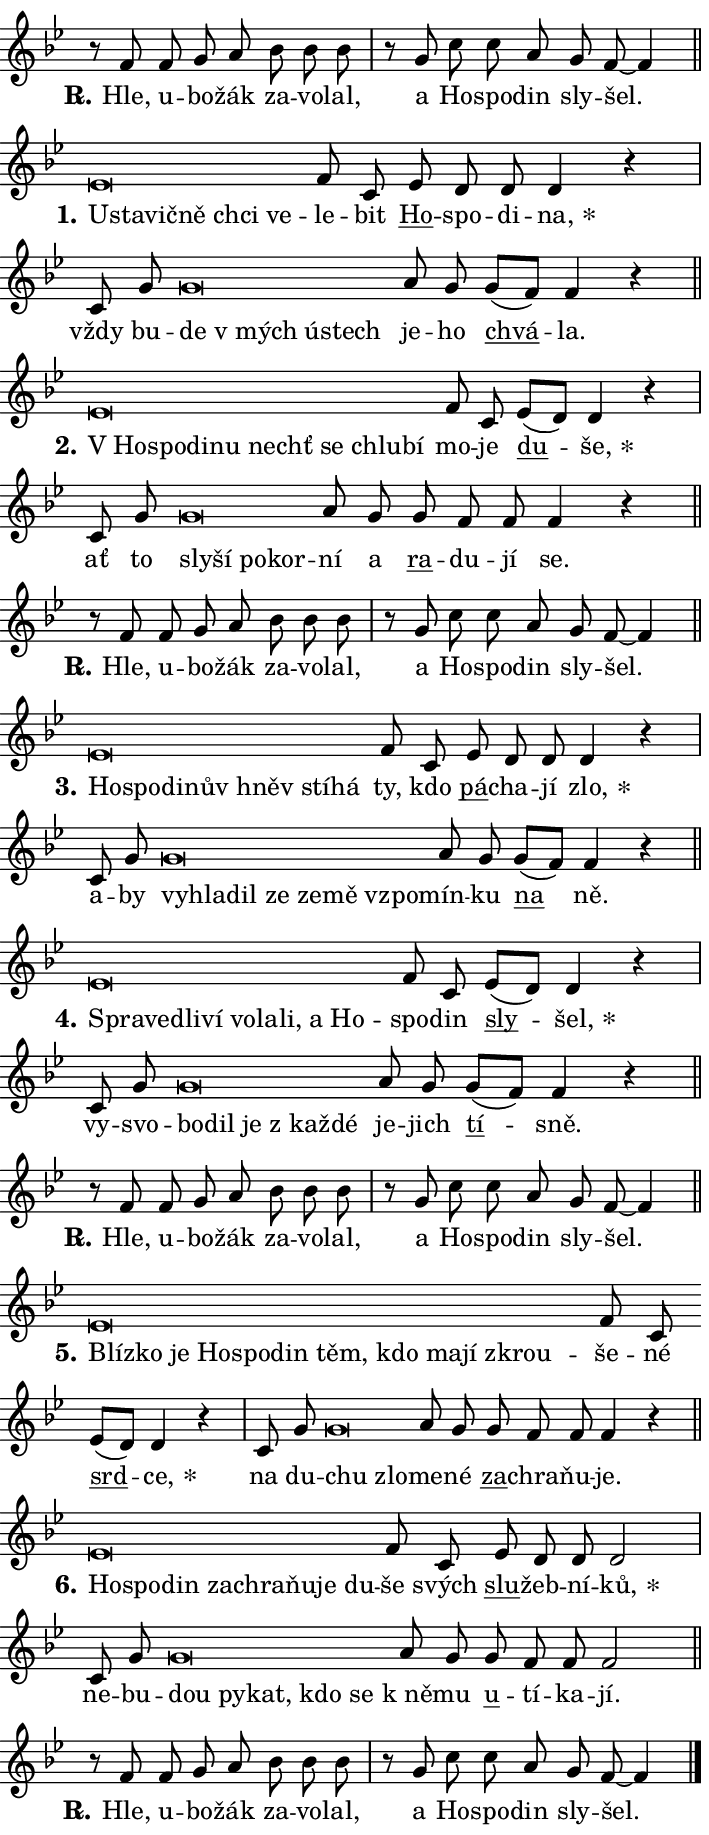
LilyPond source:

\version "2.24.0"
\header { tagline = "" }
\paper {
  indent = 0\cm
  top-margin = 0\cm
  right-margin = 0.13\cm % to fit lyric hyphens
  bottom-margin = 0\cm
  left-margin = 0\cm
  paper-width = 12\cm
  page-breaking = #ly:one-page-breaking
  system-system-spacing.basic-distance = #11
  score-system-spacing.basic-distance = #11
  ragged-last = ##f
}


%% Author: Thomas Morley
%% https://lists.gnu.org/archive/html/lilypond-user/2020-05/msg00002.html
#(define (line-position grob)
"Returns position of @var[grob} in current system:
   @code{'start}, if at first time-step
   @code{'end}, if at last time-step
   @code{'middle} otherwise
"
  (let* ((col (ly:item-get-column grob))
         (ln (ly:grob-object col 'left-neighbor))
         (rn (ly:grob-object col 'right-neighbor))
         (col-to-check-left (if (ly:grob? ln) ln col))
         (col-to-check-right (if (ly:grob? rn) rn col))
         (break-dir-left
           (and
             (ly:grob-property col-to-check-left 'non-musical #f)
             (ly:item-break-dir col-to-check-left)))
         (break-dir-right
           (and
             (ly:grob-property col-to-check-right 'non-musical #f)
             (ly:item-break-dir col-to-check-right))))
        (cond ((eqv? 1 break-dir-left) 'start)
              ((eqv? -1 break-dir-right) 'end)
              (else 'middle))))

#(define (tranparent-at-line-position vctor)
  (lambda (grob)
  "Relying on @code{line-position} select the relevant enry from @var{vctor}.
Used to determine transparency,"
    (case (line-position grob)
      ((end) (not (vector-ref vctor 0)))
      ((middle) (not (vector-ref vctor 1)))
      ((start) (not (vector-ref vctor 2))))))

noteHeadBreakVisibility =
#(define-music-function (break-visibility)(vector?)
"Makes @code{NoteHead}s transparent relying on @var{break-visibility}"
#{
  \override NoteHead.transparent =
    #(tranparent-at-line-position break-visibility)
#})

#(define delete-ledgers-for-transparent-note-heads
  (lambda (grob)
    "Reads whether a @code{NoteHead} is transparent.
If so this @code{NoteHead} is removed from @code{'note-heads} from
@var{grob}, which is supposed to be @code{LedgerLineSpanner}.
As a result ledgers are not printed for this @code{NoteHead}"
    (let* ((nhds-array (ly:grob-object grob 'note-heads))
           (nhds-list
             (if (ly:grob-array? nhds-array)
                 (ly:grob-array->list nhds-array)
                 '()))
           ;; Relies on the transparent-property being done before
           ;; Staff.LedgerLineSpanner.after-line-breaking is executed.
           ;; This is fragile ...
           (to-keep
             (remove
               (lambda (nhd)
                 (ly:grob-property nhd 'transparent #f))
               nhds-list)))
      ;; TODO find a better method to iterate over grob-arrays, similiar
      ;; to filter/remove etc for lists
      ;; For now rebuilt from scratch
      (set! (ly:grob-object grob 'note-heads)  '())
      (for-each
        (lambda (nhd)
          (ly:pointer-group-interface::add-grob grob 'note-heads nhd))
        to-keep))))

squashNotes = {
  \override NoteHead.X-extent = #'(-0.2 . 0.2)
  \override NoteHead.Y-extent = #'(-0.75 . 0)
  \override NoteHead.stencil =
    #(lambda (grob)
       (let ((pos (ly:grob-property grob 'staff-position)))
         (begin
           (if (< pos -7) (display "ERROR: Lower brevis then expected\n") (display ""))
           (if (<= pos -6) ly:text-interface::print ly:note-head::print))))
}
unSquashNotes = {
  \revert NoteHead.X-extent
  \revert NoteHead.Y-extent
  \revert NoteHead.stencil
}

hideNotes = \noteHeadBreakVisibility #begin-of-line-visible
unHideNotes = \noteHeadBreakVisibility #all-visible

% work-around for resetting accidentals
% https://lilypond.org/doc/v2.23/Documentation/notation/displaying-rhythms#unmetered-music
cadenzaMeasure = {
  \cadenzaOff
  \partial 1024 s1024
  \cadenzaOn
}

#(define-markup-command (accent layout props text) (markup?)
  "Underline accented syllable"
  (interpret-markup layout props
    #{\markup \override #'(offset . 4.3) \underline { #text }#}))

responsum = \markup \concat {
  "R" \hspace #-1.05 \path #0.1 #'((moveto 0 0.07) (lineto 0.9 0.8)) \hspace #0.05 "."
}

spaceSize = #0.6828661417322834 % exact space size for TeX Gyre Schola

\layout {
  \context {
    \Staff
    \remove "Time_signature_engraver"
    \override LedgerLineSpanner.after-line-breaking = #delete-ledgers-for-transparent-note-heads
  }
  \context {
    \Lyrics {
      \override LyricSpace.minimum-distance = \spaceSize
      \override LyricText.font-name = #"TeX Gyre Schola"
      \override LyricText.font-size = 1
      \override StanzaNumber.font-name = #"TeX Gyre Schola Bold"
      \override StanzaNumber.font-size = 1
    }
  }
  \context {
    \Score 
    \override NoteHead.text =
      #(lambda (grob) 
        (let ((pos (ly:grob-property grob 'staff-position)))
          #{\markup {
            \combine
              \halign #-0.55 \raise #(if (= pos -6) 0 0.5) \override #'(thickness . 2) \draw-line #'(3.2 . 0)
              \musicglyph "noteheads.sM1"
          }#}))
  }
}

% magnetic-lyrics.ily
%
%   written by
%     Jean Abou Samra <jean@abou-samra.fr>
%     Werner Lemberg <wl@gnu.org>
%
%   adapted by
%     Jiri Hon <jiri.hon@gmail.com>
%
% Version 2022-Apr-15

% https://www.mail-archive.com/lilypond-user@gnu.org/msg149350.html

#(define (Left_hyphen_pointer_engraver context)
   "Collect syllable-hyphen-syllable occurrences in lyrics and store
them in properties.  This engraver only looks to the left.  For
example, if the lyrics input is @code{foo -- bar}, it does the
following.

@itemize @bullet
@item
Set the @code{text} property of the @code{LyricHyphen} grob between
@q{foo} and @q{bar} to @code{foo}.

@item
Set the @code{left-hyphen} property of the @code{LyricText} grob with
text @q{foo} to the @code{LyricHyphen} grob between @q{foo} and
@q{bar}.
@end itemize

Use this auxiliary engraver in combination with the
@code{lyric-@/text::@/apply-@/magnetic-@/offset!} hook."
   (let ((hyphen #f)
         (text #f))
     (make-engraver
      (acknowledgers
       ((lyric-syllable-interface engraver grob source-engraver)
        (set! text grob)))
      (end-acknowledgers
       ((lyric-hyphen-interface engraver grob source-engraver)
        ;(when (not (grob::has-interface grob 'lyric-space-interface))
          (set! hyphen grob)));)
      ((stop-translation-timestep engraver)
       (when (and text hyphen)
         (ly:grob-set-object! text 'left-hyphen hyphen))
       (set! text #f)
       (set! hyphen #f)))))

#(define (lyric-text::apply-magnetic-offset! grob)
   "If the space between two syllables is less than the value in
property @code{LyricText@/.details@/.squash-threshold}, move the right
syllable to the left so that it gets concatenated with the left
syllable.

Use this function as a hook for
@code{LyricText@/.after-@/line-@/breaking} if the
@code{Left_@/hyphen_@/pointer_@/engraver} is active."
   (let ((hyphen (ly:grob-object grob 'left-hyphen #f)))
     (when hyphen
       (let ((left-text (ly:spanner-bound hyphen LEFT)))
         (when (grob::has-interface left-text 'lyric-syllable-interface)
           (let* ((common (ly:grob-common-refpoint grob left-text X))
                  (this-x-ext (ly:grob-extent grob common X))
                  (left-x-ext
                   (begin
                     ;; Trigger magnetism for left-text.
                     (ly:grob-property left-text 'after-line-breaking)
                     (ly:grob-extent left-text common X)))
                  ;; `delta` is the gap width between two syllables.
                  (delta (- (interval-start this-x-ext)
                            (interval-end left-x-ext)))
                  (details (ly:grob-property grob 'details))
                  (threshold (assoc-get 'squash-threshold details 0.2)))
             (when (< delta threshold)
               (let* (;; We have to manipulate the input text so that
                      ;; ligatures crossing syllable boundaries are not
                      ;; disabled.  For languages based on the Latin
                      ;; script this is essentially a beautification.
                      ;; However, for non-Western scripts it can be a
                      ;; necessity.
                      (lt (ly:grob-property left-text 'text))
                      (rt (ly:grob-property grob 'text))
                      (is-space (grob::has-interface hyphen 'lyric-space-interface))
                      (space (if is-space " " ""))
                      (extra-delta (if is-space spaceSize 0))
                      ;; Append new syllable.
                      (ltrt-space (if (and (string? lt) (string? rt))
                                (string-append lt space rt)
                                (make-concat-markup (list lt space rt))))
                      ;; Right-align `ltrt` to the right side.
                      (ltrt-space-markup (grob-interpret-markup
                               grob
                               (make-translate-markup
                                (cons (interval-length this-x-ext) 0)
                                (make-right-align-markup ltrt-space)))))
                 (begin
                   ;; Don't print `left-text`.
                   (ly:grob-set-property! left-text 'stencil #f)
                   ;; Set text and stencil (which holds all collected
                   ;; syllables so far) and shift it to the left.
                   (ly:grob-set-property! grob 'text ltrt-space)
                   (ly:grob-set-property! grob 'stencil ltrt-space-markup)
                   (ly:grob-translate-axis! grob (- (- delta extra-delta)) X))))))))))


#(define (lyric-hyphen::displace-bounds-first grob)
   ;; Make very sure this callback isn't triggered too early.
   (let ((left (ly:spanner-bound grob LEFT))
         (right (ly:spanner-bound grob RIGHT)))
     (ly:grob-property left 'after-line-breaking)
     (ly:grob-property right 'after-line-breaking)
     (ly:lyric-hyphen::print grob)))

squashThreshold = #0.4

\layout {
  \context {
    \Lyrics
    \consists #Left_hyphen_pointer_engraver
    \override LyricText.after-line-breaking =
      #lyric-text::apply-magnetic-offset!
    \override LyricHyphen.stencil = #lyric-hyphen::displace-bounds-first
    \override LyricText.details.squash-threshold = \squashThreshold
    \override LyricHyphen.minimum-distance = 0
    \override LyricHyphen.minimum-length = \squashThreshold
  }
}

squashText = \override LyricText.details.squash-threshold = 9999
unSquashText = \override LyricText.details.squash-threshold = \squashThreshold

leftText = \override LyricText.self-alignment-X = #LEFT
unLeftText = \revert LyricText.self-alignment-X

starOffset = #(lambda (grob) 
                (let ((x_offset (ly:self-alignment-interface::aligned-on-x-parent grob)))
                  (if (= x_offset 0) 0 (+ x_offset 1.2))))

star = #(define-music-function (syllable)(string?)
"Append star separator at the end of a syllable"
#{
  \once \override LyricText.X-offset = #starOffset
  \lyricmode { \markup {
    #syllable
    \override #'((font-name . "TeX Gyre Schola Bold")) \hspace #0.2 \lower #0.65 \larger "*"
  } }
#})

starAccent = #(define-music-function (syllable)(string?)
"Append star separator at the end of a syllable and make accent"
#{
  \once \override LyricText.X-offset = #starOffset
  \lyricmode { \markup {
    \accent #syllable
    \override #'((font-name . "TeX Gyre Schola Bold")) \hspace #0.2 \lower #0.65 \larger "*"
  } }
#})

breath = #(define-music-function (syllable)(string?)
"Append breathing indicator at the end of a syllable"
#{
  \lyricmode { \markup { #syllable "+" } }
#})

optionalBreath = #(define-music-function (syllable)(string?)
"Append optional breathing indicator at the end of a syllable"
#{
  \lyricmode { \markup { #syllable "(+)" } }
#})


\score {
    <<
        \new Voice = "melody" { \cadenzaOn \key bes \major \relative { r8 f' f g a bes bes bes \cadenzaMeasure \bar "|" r g c c a g f~ f4 \cadenzaMeasure \bar "||" \break } }
        \new Lyrics \lyricsto "melody" { \lyricmode { \set stanza = \responsum
Hle, u -- bo -- žák za -- vo -- lal, a Ho -- spo -- din sly -- šel. } }
    >>
    \layout {}
}

\score {
    <<
        \new Voice = "melody" { \cadenzaOn \key bes \major \relative { \squashNotes es'\breve*1/16 \hideNotes \breve*1/16 \bar "" \breve*1/16 \bar "" \breve*1/16 \bar "" \breve*1/16 \breve*1/16 \bar "" \unHideNotes \unSquashNotes f8 c \bar "" es d d d4 r \cadenzaMeasure \bar "|" c8 g' \bar "" \squashNotes g\breve*1/16 \hideNotes \breve*1/16 \bar "" \breve*1/16 \breve*1/16 \bar "" \unHideNotes \unSquashNotes a8 g \bar "" g[( f)] f4 r \cadenzaMeasure \bar "||" \break } }
        \new Lyrics \lyricsto "melody" { \lyricmode { \set stanza = "1."
\leftText U -- \squashText sta -- vič -- ně chci ve -- \unLeftText \unSquashText le -- bit \markup \accent Ho -- spo -- di -- \star na, vždy bu -- \leftText de \squashText "v mých" ú -- stech \unLeftText \unSquashText je -- ho \markup \accent chvá -- la. } }
    >>
    \layout {}
}

\score {
    <<
        \new Voice = "melody" { \cadenzaOn \key bes \major \relative { \squashNotes es'\breve*1/16 \hideNotes \breve*1/16 \bar "" \breve*1/16 \bar "" \breve*1/16 \bar "" \breve*1/16 \bar "" \breve*1/16 \bar "" \breve*1/16 \breve*1/16 \bar "" \unHideNotes \unSquashNotes f8 c \bar "" es[( d)] d4 r \cadenzaMeasure \bar "|" c8 g' \bar "" \squashNotes g\breve*1/16 \hideNotes \breve*1/16 \bar "" \breve*1/16 \breve*1/16 \bar "" \unHideNotes \unSquashNotes a8 g \bar "" g f f f4 r \cadenzaMeasure \bar "||" \break } }
        \new Lyrics \lyricsto "melody" { \lyricmode { \set stanza = "2."
\leftText "V Ho" -- \squashText spo -- di -- nu nechť se chlu -- bí \unLeftText \unSquashText mo -- je \markup \accent du -- \star še, ať to \leftText sly -- \squashText ší po -- kor -- \unLeftText \unSquashText ní a \markup \accent ra -- du -- jí se. } }
    >>
    \layout {}
}

\score {
    <<
        \new Voice = "melody" { \cadenzaOn \key bes \major \relative { r8 f' f g a bes bes bes \cadenzaMeasure \bar "|" r g c c a g f~ f4 \cadenzaMeasure \bar "||" \break } }
        \new Lyrics \lyricsto "melody" { \lyricmode { \set stanza = \responsum
Hle, u -- bo -- žák za -- vo -- lal, a Ho -- spo -- din sly -- šel. } }
    >>
    \layout {}
}

\score {
    <<
        \new Voice = "melody" { \cadenzaOn \key bes \major \relative { \squashNotes es'\breve*1/16 \hideNotes \breve*1/16 \bar "" \breve*1/16 \bar "" \breve*1/16 \bar "" \breve*1/16 \bar "" \breve*1/16 \breve*1/16 \bar "" \unHideNotes \unSquashNotes f8 c \bar "" es d d d4 r \cadenzaMeasure \bar "|" c8 g' \bar "" \squashNotes g\breve*1/16 \hideNotes \breve*1/16 \bar "" \breve*1/16 \bar "" \breve*1/16 \bar "" \breve*1/16 \bar "" \breve*1/16 \breve*1/16 \bar "" \unHideNotes \unSquashNotes a8 g \bar "" g[( f)] f4 r \cadenzaMeasure \bar "||" \break } }
        \new Lyrics \lyricsto "melody" { \lyricmode { \set stanza = "3."
\leftText Ho -- \squashText spo -- di -- nův hněv stí -- há \unLeftText \unSquashText ty, kdo \markup \accent pá -- cha -- jí \star zlo, a -- by \leftText vy -- \squashText hla -- dil ze ze -- mě vzpo -- \unLeftText \unSquashText mín -- ku \markup \accent na ně. } }
    >>
    \layout {}
}

\score {
    <<
        \new Voice = "melody" { \cadenzaOn \key bes \major \relative { \squashNotes es'\breve*1/16 \hideNotes \breve*1/16 \bar "" \breve*1/16 \bar "" \breve*1/16 \bar "" \breve*1/16 \bar "" \breve*1/16 \bar "" \breve*1/16 \bar "" \breve*1/16 \breve*1/16 \bar "" \unHideNotes \unSquashNotes f8 c \bar "" es[( d)] d4 r \cadenzaMeasure \bar "|" c8 g' \bar "" \squashNotes g\breve*1/16 \hideNotes \breve*1/16 \bar "" \breve*1/16 \bar "" \breve*1/16 \breve*1/16 \bar "" \unHideNotes \unSquashNotes a8 g \bar "" g[( f)] f4 r \cadenzaMeasure \bar "||" \break } }
        \new Lyrics \lyricsto "melody" { \lyricmode { \set stanza = "4."
\leftText Spra -- \squashText ve -- dli -- ví vo -- la -- li, a Ho -- \unLeftText \unSquashText spo -- din \markup \accent sly -- \star šel, vy -- svo -- \leftText bo -- \squashText dil je "z kaž" -- dé \unLeftText \unSquashText je -- jich \markup \accent tí -- sně. } }
    >>
    \layout {}
}

\score {
    <<
        \new Voice = "melody" { \cadenzaOn \key bes \major \relative { r8 f' f g a bes bes bes \cadenzaMeasure \bar "|" r g c c a g f~ f4 \cadenzaMeasure \bar "||" \break } }
        \new Lyrics \lyricsto "melody" { \lyricmode { \set stanza = \responsum
Hle, u -- bo -- žák za -- vo -- lal, a Ho -- spo -- din sly -- šel. } }
    >>
    \layout {}
}

\score {
    <<
        \new Voice = "melody" { \cadenzaOn \key bes \major \relative { \squashNotes es'\breve*1/16 \hideNotes \breve*1/16 \bar "" \breve*1/16 \bar "" \breve*1/16 \bar "" \breve*1/16 \bar "" \breve*1/16 \bar "" \breve*1/16 \bar "" \breve*1/16 \bar "" \breve*1/16 \bar "" \breve*1/16 \breve*1/16 \bar "" \unHideNotes \unSquashNotes f8 c \bar "" es[( d)] d4 r \cadenzaMeasure \bar "|" c8 g' \bar "" \squashNotes g\breve*1/16 \hideNotes \breve*1/16 \bar "" \unHideNotes \unSquashNotes a8 g \bar "" g f f f4 r \cadenzaMeasure \bar "||" \break } }
        \new Lyrics \lyricsto "melody" { \lyricmode { \set stanza = "5."
\leftText Blíz -- \squashText ko je Ho -- spo -- din těm, kdo ma -- jí zkrou -- \unLeftText \unSquashText še -- né \markup \accent srd -- \star ce, na du -- \leftText chu \squashText zlo -- \unLeftText \unSquashText me -- né \markup \accent za -- chra -- ňu -- je. } }
    >>
    \layout {}
}

\score {
    <<
        \new Voice = "melody" { \cadenzaOn \key bes \major \relative { \squashNotes es'\breve*1/16 \hideNotes \breve*1/16 \bar "" \breve*1/16 \bar "" \breve*1/16 \bar "" \breve*1/16 \bar "" \breve*1/16 \bar "" \breve*1/16 \breve*1/16 \bar "" \unHideNotes \unSquashNotes f8 c \bar "" es d d d2 \cadenzaMeasure \bar "|" c8 g' \bar "" \squashNotes g\breve*1/16 \hideNotes \breve*1/16 \bar "" \breve*1/16 \bar "" \breve*1/16 \breve*1/16 \bar "" \unHideNotes \unSquashNotes a8 g \bar "" g f f f2 \cadenzaMeasure \bar "||" \break } }
        \new Lyrics \lyricsto "melody" { \lyricmode { \set stanza = "6."
\leftText Ho -- \squashText spo -- din za -- chra -- ňu -- je du -- \unLeftText \unSquashText še svých \markup \accent slu -- žeb -- ní -- \star ků, ne -- bu -- \leftText dou \squashText py -- kat, kdo se \unLeftText \unSquashText "k ně" -- mu \markup \accent u -- tí -- ka -- jí. } }
    >>
    \layout {}
}

\score {
    <<
        \new Voice = "melody" { \cadenzaOn \key bes \major \relative { r8 f' f g a bes bes bes \cadenzaMeasure \bar "|" r g c c a g f~ f4 \cadenzaMeasure \bar "||" \break } \bar "|." }
        \new Lyrics \lyricsto "melody" { \lyricmode { \set stanza = \responsum
Hle, u -- bo -- žák za -- vo -- lal, a Ho -- spo -- din sly -- šel. } }
    >>
    \layout {}
}
